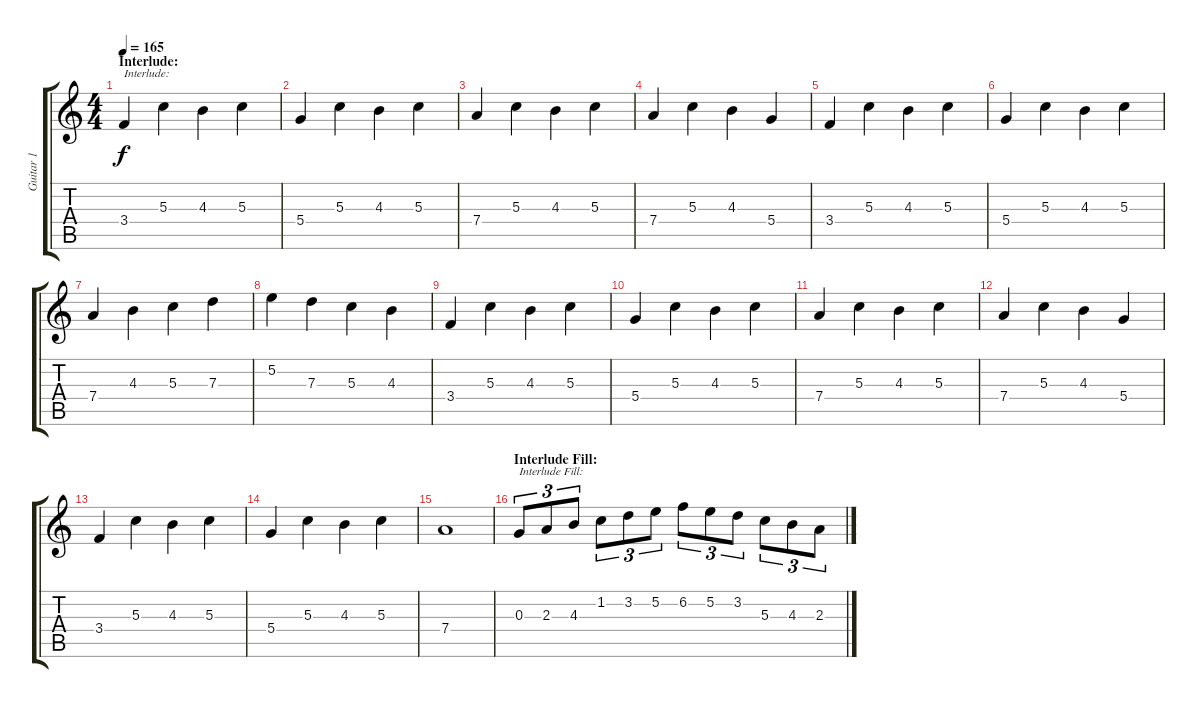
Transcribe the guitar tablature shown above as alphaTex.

\track ("Guitar 1" "Guitar 1") {instrument overdrivenguitar}
\staff {score tabs}
\tuning (E4 B3 G3 D3 A2 E2) {hide}
\ts (4 4)
\section ("" "Interlude:")
\tempo 165
\clef g2
\ks c
3.4.4{txt "Interlude:" dy f} 5.3.4 4.3.4 5.3.4 |
5.4.4 5.3.4 4.3.4 5.3.4 |
7.4.4 5.3.4 4.3.4 5.3.4 |
7.4.4 5.3.4 4.3.4 5.4.4 |
3.4.4 5.3.4 4.3.4 5.3.4 |
5.4.4 5.3.4 4.3.4 5.3.4 |
7.4.4 4.3.4 5.3.4 7.3.4 |
5.2.4 7.3.4 5.3.4 4.3.4 |
3.4.4 5.3.4 4.3.4 5.3.4 |
5.4.4 5.3.4 4.3.4 5.3.4 |
7.4.4 5.3.4 4.3.4 5.3.4 |
7.4.4 5.3.4 4.3.4 5.4.4 |
3.4.4 5.3.4 4.3.4 5.3.4 |
5.4.4 5.3.4 4.3.4 5.3.4 |
7.4.1 |
\section ("" "Interlude Fill:")
0.3.8{tu (3 2) txt "Interlude Fill:"} 2.3.8{tu (3 2)} 4.3.8{tu (3 2)} 1.2.8{tu (3 2)} 3.2.8{tu (3 2)} 5.2.8{tu (3 2)} 6.2.8{tu (3 2)} 5.2.8{tu (3 2)} 3.2.8{tu (3 2)} 5.3.8{tu (3 2)} 4.3.8{tu (3 2)} 2.3.8{tu (3 2)}
